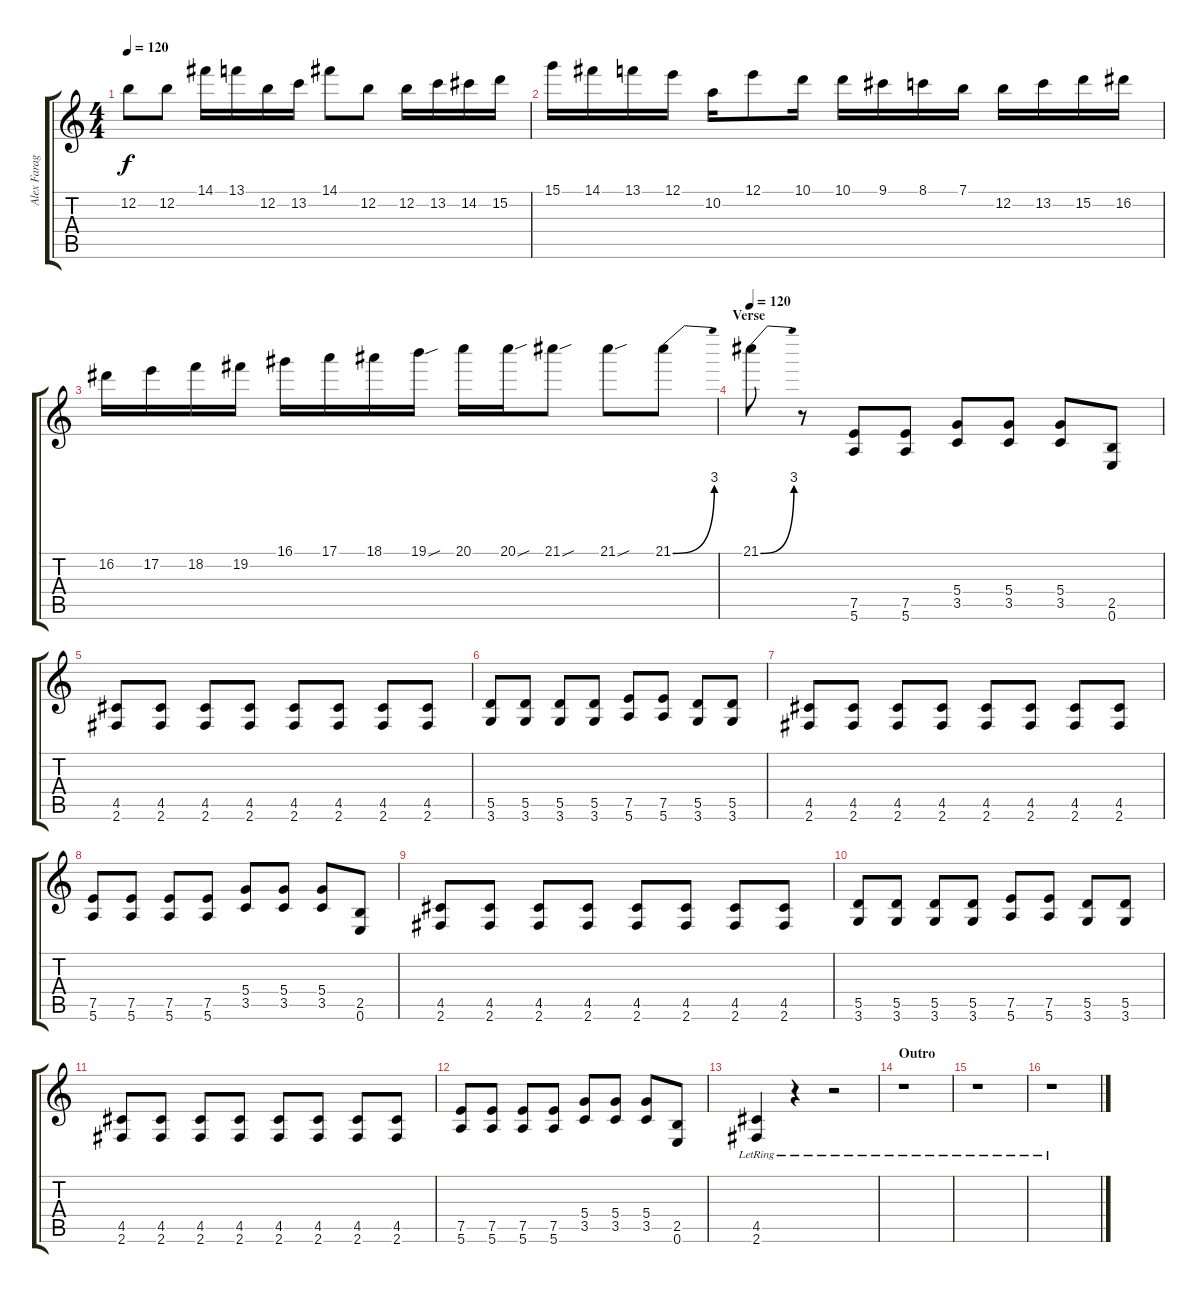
\track ("Alex Farag" "Alex Farag") {instrument overdrivenguitar}
\staff {score tabs}
\tuning (E4 B3 G3 D3 A2 E2) {hide}
\ts (4 4)
\tempo 120
\clef g2
\ks c
12.2.8{dy f} 12.2.8 14.1.16 13.1.16 12.2.16 13.2.16 14.1.8 12.2.8 12.2.16 13.2.16 14.2.16 15.2.16 |
15.1.16 14.1.16 13.1.16 12.1.16 10.2.16 12.1.8 10.1.16 10.1.16 9.1.16 8.1.16 7.1.16 12.2.16 13.2.16 15.2.16 16.2.16 |
16.2.16 17.2.16 18.2.16 19.2.16 16.1.16 17.1.16 18.1.16 19.1{sou}.16 20.1.16 20.1{sou}.16 21.1{sou}.8 21.1{sou}.8 21.1{be (bend 0 0 60 12)}.8 |
\section ("" "Verse")
\tempo 120
21.1{be (bend 0 0 60 12)}.8{volume 12} r.8 (7.5 5.6).8 (7.5 5.6).8 (5.4 3.5).8 (5.4 3.5).8 (5.4 3.5).8 (2.5 0.6).8 |
(4.5 2.6).8 (4.5 2.6).8 (4.5 2.6).8 (4.5 2.6).8 (4.5 2.6).8 (4.5 2.6).8 (4.5 2.6).8 (4.5 2.6).8 |
(5.5 3.6).8 (5.5 3.6).8 (5.5 3.6).8 (5.5 3.6).8 (7.5 5.6).8 (7.5 5.6).8 (5.5 3.6).8 (5.5 3.6).8 |
(4.5 2.6).8 (4.5 2.6).8 (4.5 2.6).8 (4.5 2.6).8 (4.5 2.6).8 (4.5 2.6).8 (4.5 2.6).8 (4.5 2.6).8 |
(7.5 5.6).8 (7.5 5.6).8 (7.5 5.6).8 (7.5 5.6).8 (5.4 3.5).8 (5.4 3.5).8 (5.4 3.5).8 (2.5 0.6).8 |
(4.5 2.6).8 (4.5 2.6).8 (4.5 2.6).8 (4.5 2.6).8 (4.5 2.6).8 (4.5 2.6).8 (4.5 2.6).8 (4.5 2.6).8 |
(5.5 3.6).8 (5.5 3.6).8 (5.5 3.6).8 (5.5 3.6).8 (7.5 5.6).8 (7.5 5.6).8 (5.5 3.6).8 (5.5 3.6).8 |
(4.5 2.6).8 (4.5 2.6).8 (4.5 2.6).8 (4.5 2.6).8 (4.5 2.6).8 (4.5 2.6).8 (4.5 2.6).8 (4.5 2.6).8 |
(7.5 5.6).8 (7.5 5.6).8 (7.5 5.6).8 (7.5 5.6).8 (5.4 3.5).8 (5.4 3.5).8 (5.4 3.5).8 (2.5 0.6).8 |
(4.5{lr} 2.6).4 r.4 r.2 |
\section ("" "Outro")
r.1 |
r.1 |
r.1
